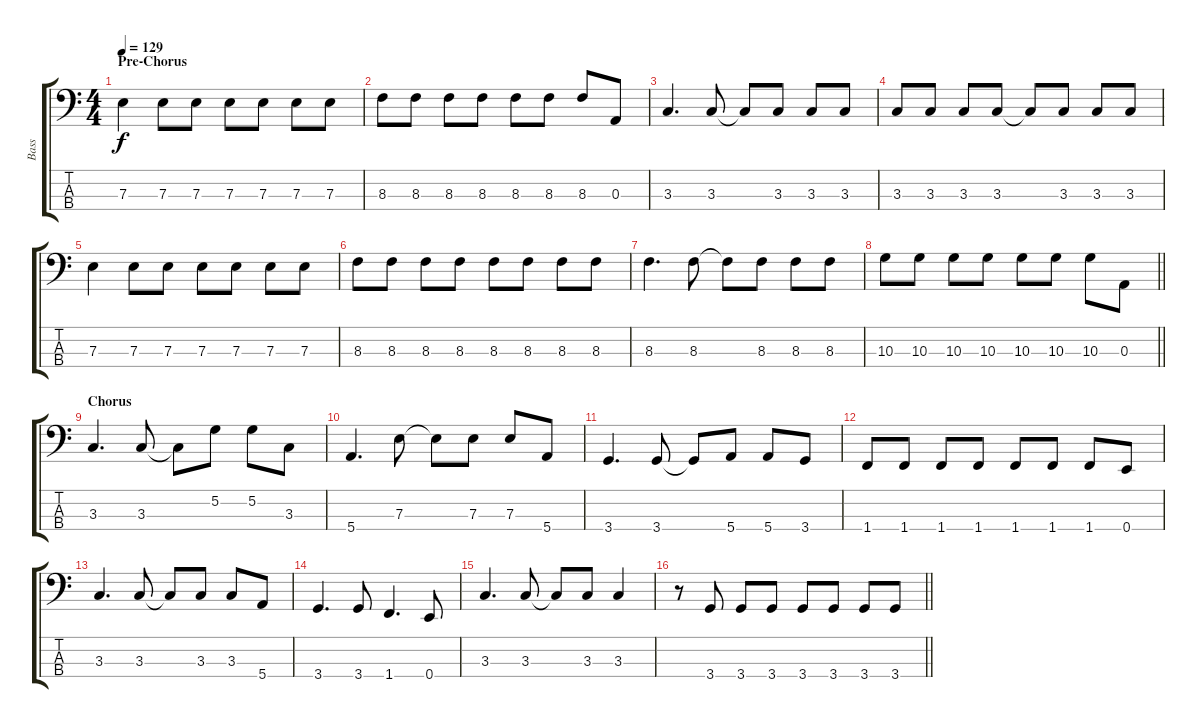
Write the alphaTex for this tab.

\track ("Bass" "Bass") {instrument electricbasspick}
\staff {score tabs}
\tuning (G2 D2 A1 E1) {hide}
\ts (4 4)
\section ("" "Pre-Chorus")
\tempo 129
\clef f4
\ks c
7.3.4{dy f} 7.3.8 7.3.8 7.3.8 7.3.8 7.3.8 7.3.8 |
8.3.8 8.3.8 8.3.8 8.3.8 8.3.8 8.3.8 8.3.8 0.3.8 |
3.3.4{d} 3.3.8 3.3{t}.8 3.3.8 3.3.8 3.3.8 |
3.3.8 3.3.8 3.3.8 3.3.8 3.3{t}.8 3.3.8 3.3.8 3.3.8 |
7.3.4 7.3.8 7.3.8 7.3.8 7.3.8 7.3.8 7.3.8 |
8.3.8 8.3.8 8.3.8 8.3.8 8.3.8 8.3.8 8.3.8 8.3.8 |
8.3.4{d} 8.3.8 8.3{t}.8 8.3.8 8.3.8 8.3.8 |
\barLineRight lightlight
10.3.8 10.3.8 10.3.8 10.3.8 10.3.8 10.3.8 10.3.8 0.3.8 |
\section ("" "Chorus")
3.3.4{d} 3.3.8 3.3{t}.8 5.2.8 5.2.8 3.3.8 |
5.4.4{d} 7.3.8 7.3{t}.8 7.3.8 7.3.8 5.4.8 |
3.4.4{d} 3.4.8 3.4{t}.8 5.4.8 5.4.8 3.4.8 |
1.4.8 1.4.8 1.4.8 1.4.8 1.4.8 1.4.8 1.4.8 0.4.8 |
3.3.4{d} 3.3.8 3.3{t}.8 3.3.8 3.3.8 5.4.8 |
3.4.4{d} 3.4.8 1.4.4{d} 0.4.8 |
3.3.4{d} 3.3.8 3.3{t}.8 3.3.8 3.3.4 |
\barLineRight lightlight
r.8 3.4.8 3.4.8 3.4.8 3.4.8 3.4.8 3.4.8 3.4.8
